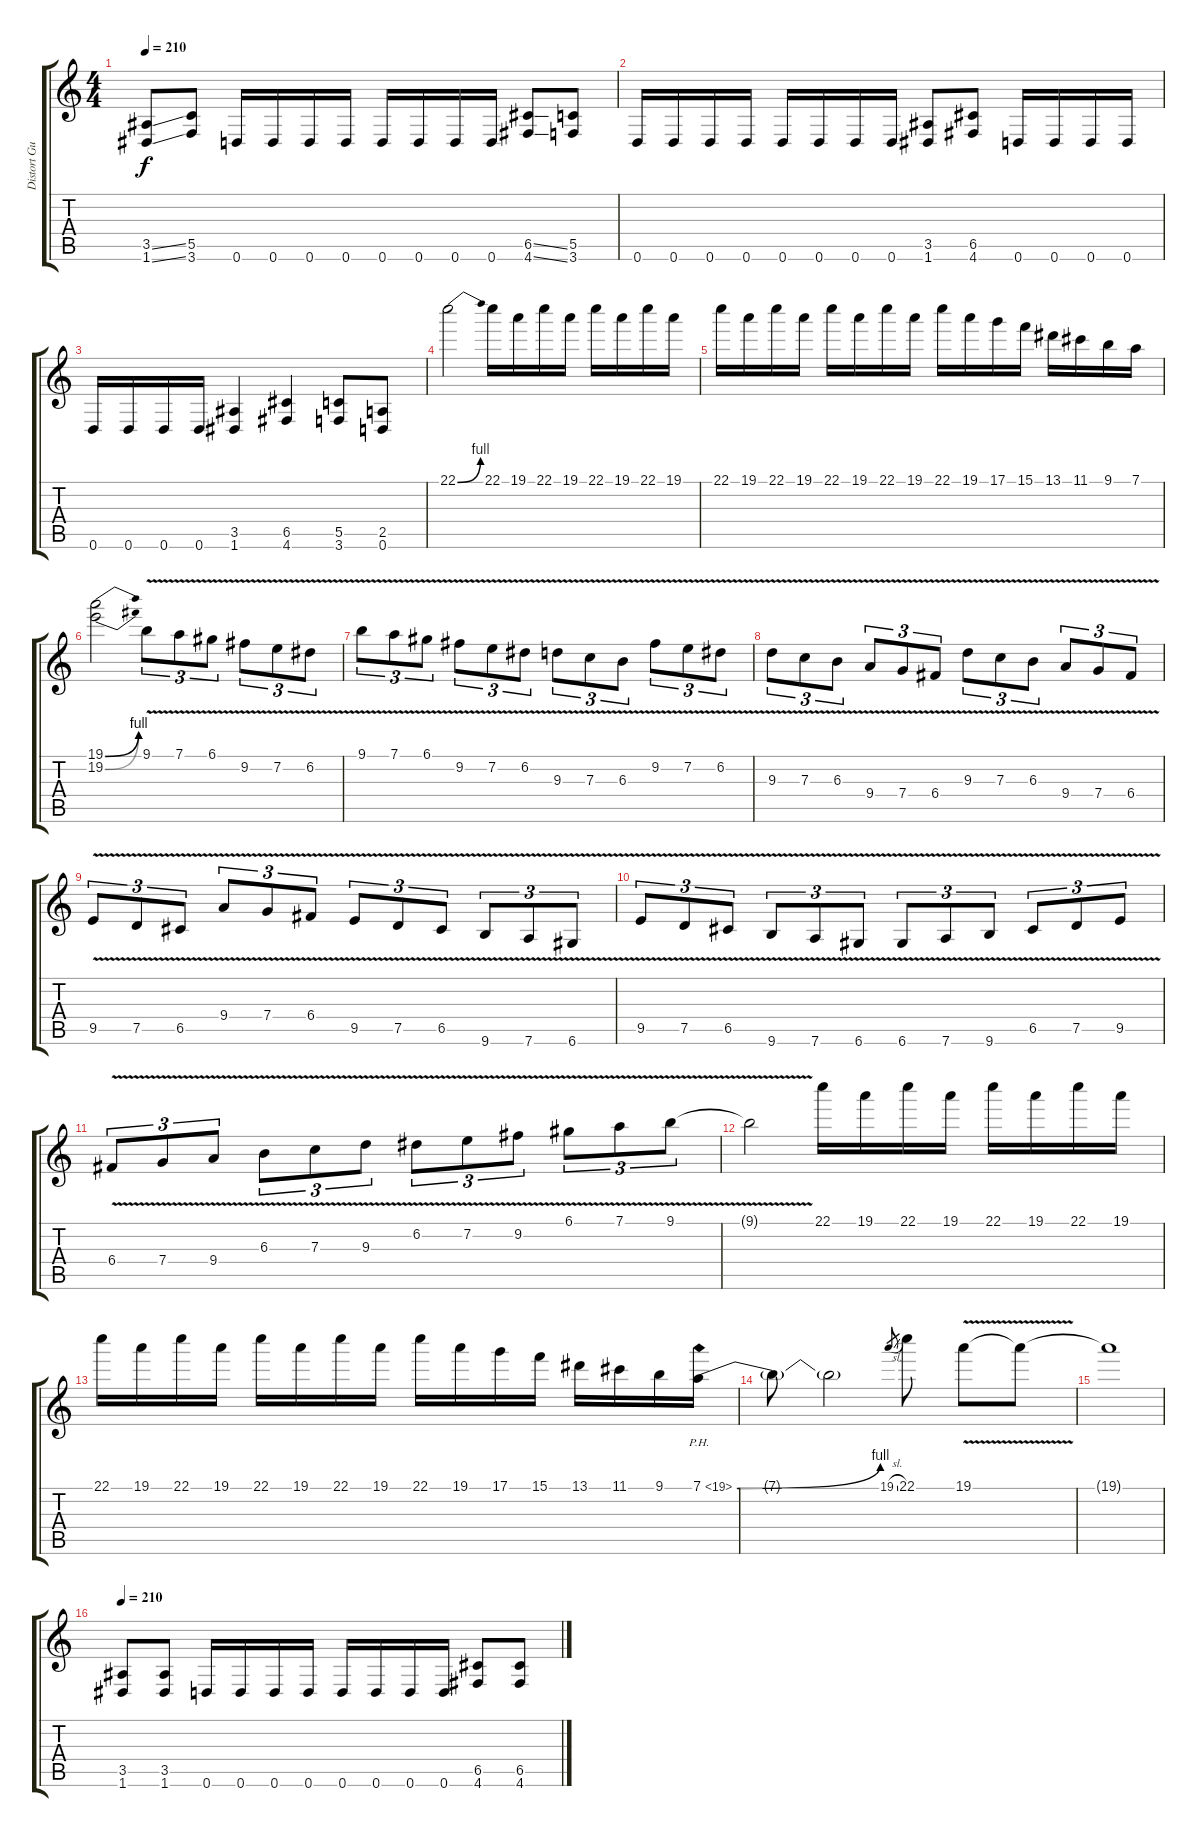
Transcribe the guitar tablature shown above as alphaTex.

\track ("Distort Guitar Solo" "Distort Gu") {instrument distortionguitar}
\staff {score tabs}
\tuning (D4 A3 F3 C3 G2 D2) {hide}
\ts (4 4)
\tempo 210
\clef g2
\ks c
(3.5{ss} 1.6{ss}).8{dy f} (5.5 3.6).8 0.6.16 0.6.16 0.6.16 0.6.16 0.6.16 0.6.16 0.6.16 0.6.16 (6.5{ss} 4.6{ss}).8 (5.5 3.6).8 |
0.6.16 0.6.16 0.6.16 0.6.16 0.6.16 0.6.16 0.6.16 0.6.16 (3.5 1.6).8 (6.5 4.6).8 0.6.16 0.6.16 0.6.16 0.6.16 |
0.6.16 0.6.16 0.6.16 0.6.16 (3.5 1.6).4 (6.5 4.6).4 (5.5 3.6).8 (2.5 0.6).8 |
22.1{be (bend 0 0 60 4)}.2{balance 8} 22.1.16 19.1.16 22.1.16 19.1.16 22.1.16 19.1.16 22.1.16 19.1.16 |
22.1.16 19.1.16 22.1.16 19.1.16 22.1.16 19.1.16 22.1.16 19.1.16 22.1.16 19.1.16 17.1.16 15.1.16 13.1.16 11.1.16 9.1.16 7.1.16 |
(19.1{be (bend 0 0 60 4)} 19.2{be (bend 0 0 60 4)}).2 9.1{v}.8{tu (3 2)} 7.1{v}.8{tu (3 2)} 6.1{v}.8{tu (3 2)} 9.2{v}.8{tu (3 2)} 7.2{v}.8{tu (3 2)} 6.2{v}.8{tu (3 2)} |
9.1{v}.8{tu (3 2)} 7.1{v}.8{tu (3 2)} 6.1{v}.8{tu (3 2)} 9.2{v}.8{tu (3 2)} 7.2{v}.8{tu (3 2)} 6.2{v}.8{tu (3 2)} 9.3{v}.8{tu (3 2)} 7.3{v}.8{tu (3 2)} 6.3{v}.8{tu (3 2)} 9.2{v}.8{tu (3 2)} 7.2{v}.8{tu (3 2)} 6.2{v}.8{tu (3 2)} |
9.3{v}.8{tu (3 2)} 7.3{v}.8{tu (3 2)} 6.3{v}.8{tu (3 2)} 9.4{v}.8{tu (3 2)} 7.4{v}.8{tu (3 2)} 6.4{v}.8{tu (3 2)} 9.3{v}.8{tu (3 2)} 7.3{v}.8{tu (3 2)} 6.3{v}.8{tu (3 2)} 9.4{v}.8{tu (3 2)} 7.4{v}.8{tu (3 2)} 6.4{v}.8{tu (3 2)} |
9.5{v}.8{tu (3 2)} 7.5{v}.8{tu (3 2)} 6.5{v}.8{tu (3 2)} 9.4{v}.8{tu (3 2)} 7.4{v}.8{tu (3 2)} 6.4{v}.8{tu (3 2)} 9.5{v}.8{tu (3 2)} 7.5{v}.8{tu (3 2)} 6.5{v}.8{tu (3 2)} 9.6{v}.8{tu (3 2)} 7.6{v}.8{tu (3 2)} 6.6{v}.8{tu (3 2)} |
9.5{v}.8{tu (3 2)} 7.5{v}.8{tu (3 2)} 6.5{v}.8{tu (3 2)} 9.6{v}.8{tu (3 2)} 7.6{v}.8{tu (3 2)} 6.6{v}.8{tu (3 2)} 6.6{v}.8{tu (3 2)} 7.6{v}.8{tu (3 2)} 9.6{v}.8{tu (3 2)} 6.5{v}.8{tu (3 2)} 7.5{v}.8{tu (3 2)} 9.5{v}.8{tu (3 2)} |
6.4{v}.8{tu (3 2)} 7.4{v}.8{tu (3 2)} 9.4{v}.8{tu (3 2)} 6.3{v}.8{tu (3 2)} 7.3{v}.8{tu (3 2)} 9.3{v}.8{tu (3 2)} 6.2{v}.8{tu (3 2)} 7.2{v}.8{tu (3 2)} 9.2{v}.8{tu (3 2)} 6.1{v}.8{tu (3 2)} 7.1{v}.8{tu (3 2)} 9.1{v}.8{tu (3 2)} |
9.1{t}.2 22.1.16 19.1.16 22.1.16 19.1.16 22.1.16 19.1.16 22.1.16 19.1.16 |
22.1.16 19.1.16 22.1.16 19.1.16 22.1.16 19.1.16 22.1.16 19.1.16 22.1.16 19.1.16 17.1.16 15.1.16 13.1.16 11.1.16 9.1.16 7.1{be (bend 0 0 60 4) ph 12}.16 |
7.1{t}.8 7.1{t}.2 19.1{sl}.8{gr} 22.1.8 19.1{v}.8 19.1{t}.8 |
19.1{t}.1 |
\tempo 210
(3.5 1.6).8{balance 0} (3.5 1.6).8 0.6.16 0.6.16 0.6.16 0.6.16 0.6.16 0.6.16 0.6.16 0.6.16 (6.5 4.6).8 (6.5 4.6).8
